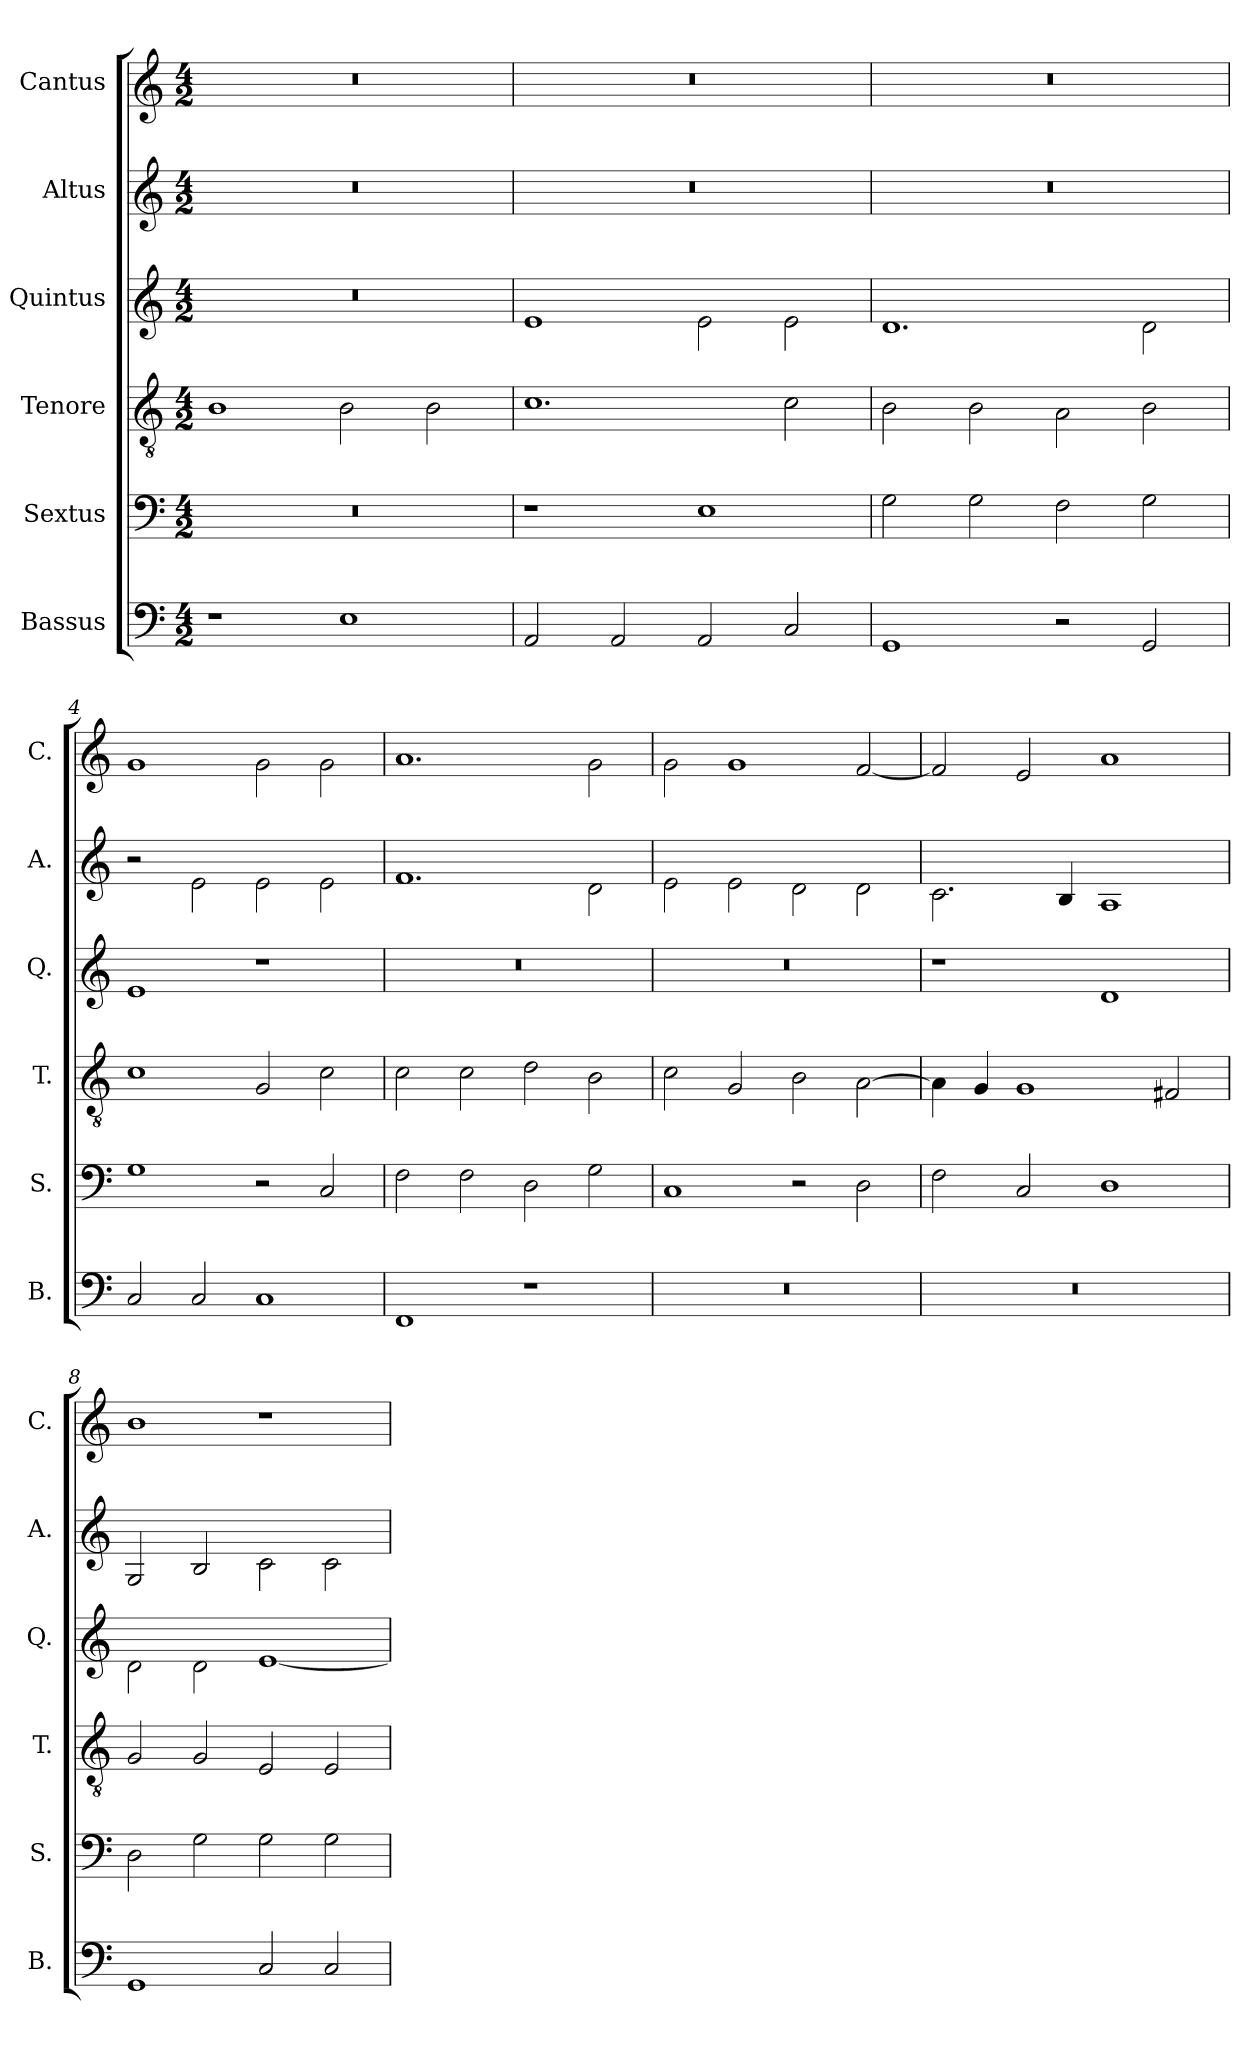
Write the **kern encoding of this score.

**kern	**kern	**kern	**kern	**kern	**kern
*part6	*part5	*part4	*part3	*part2	*part1
*staff6	*staff5	*staff4	*staff3	*staff2	*staff1
*I"Bassus	*I"Sextus	*I"Tenore	*I"Quintus	*I"Altus	*I"Cantus
*I'B.	*I'S.	*I'T.	*I'Q.	*I'A.	*I'C.
*clefF4	*clefF4	*clefGv2	*clefG2	*clefG2	*clefG2
*k[]	*k[]	*k[]	*k[]	*k[]	*k[]
*M4/2	*M4/2	*M4/2	*M4/2	*M4/2	*M4/2
=1	=1	=1	=1	=1	=1
1r	0r	1B	0r	0r	0r
1E	.	2B\	.	.	.
.	.	2B\	.	.	.
=2	=2	=2	=2	=2	=2
2AA/	1r	1.c	1e	0r	0r
2AA/	.	.	.	.	.
2AA/	1E	.	2e\	.	.
2C/	.	2c\	2e\	.	.
=3	=3	=3	=3	=3	=3
1GG	2G\	2B\	1.d	0r	0r
.	2G\	2B\	.	.	.
2r	2F\	2A\	.	.	.
2GG/	2G\	2B\	2d\	.	.
=4	=4	=4	=4	=4	=4
2C/	1G	1c	1e	2r	1g
2C/	.	.	.	2e\	.
1C	2r	2G/	1r	2e\	2g\
.	2C/	2c\	.	2e\	2g\
!!LO:LB:g=z
=5	=5	=5	=5	=5	=5
1FF	2F\	2c\	0r	1.f	1.a
.	2F\	2c\	.	.	.
1r	2D\	2d\	.	.	.
.	2G\	2B\	.	2d\	2g\
=6	=6	=6	=6	=6	=6
0r	1C	2c\	0r	2e\	2g\
.	.	2G/	.	2e\	1g
.	2r	2B\	.	2d\	.
.	2D\	[2A\	.	2d\	[2f/
=7	=7	=7	=7	=7	=7
0r	2F\	4A\]	1r	2.c\	2f/]
.	.	4G/	.	.	.
.	2C/	1G	.	.	2e/
.	.	.	.	4B/	.
.	1D	.	1d	1A	1a
.	.	2F#X/	.	.	.
=8	=8	=8	=8	=8	=8
1GG	2D\	2G/	2d\	2G/	1b
.	2G\	2G/	2d\	2B/	.
2C/	2G\	2E/	[1e	2c\	1r
2C/	2G\	2E/	.	2c\	.
=	=	=	=	=	=
*-	*-	*-	*-	*-	*-
